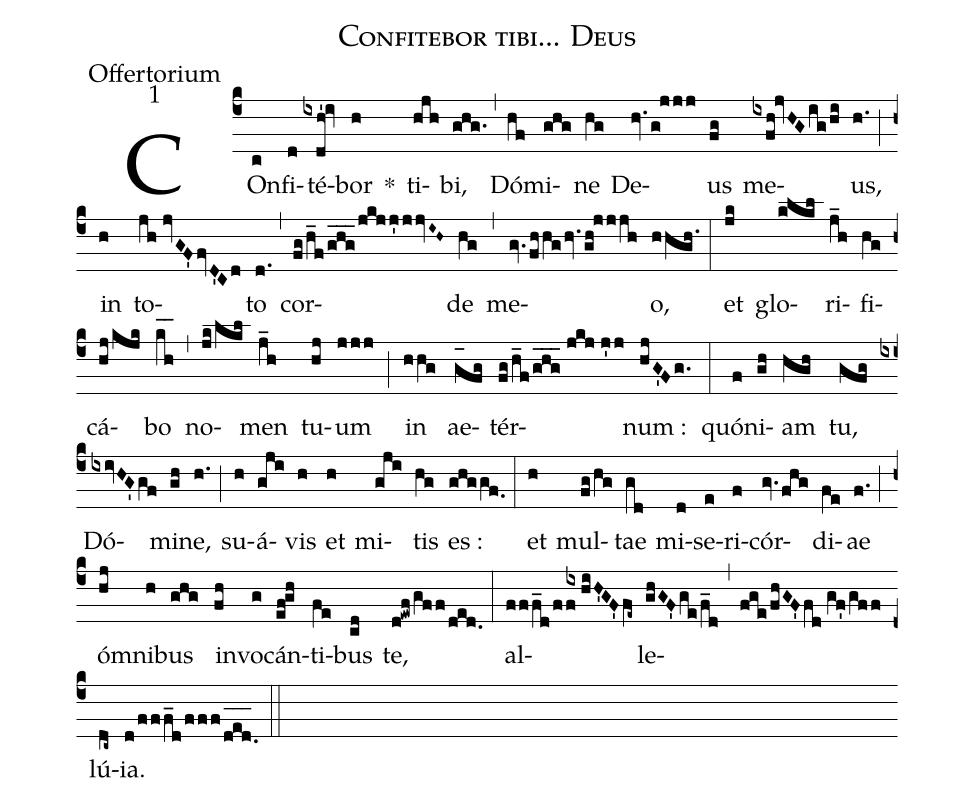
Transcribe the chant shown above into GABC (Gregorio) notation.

name:Confitebor tibi... Deus;
office-part:Offertorium;
mode:1;
%%
(c4) COn(c)fi(d)té(ixdh'!iv)bor(h) *() ti(hjh)bi,(ghg.) (,) Dó(hf)mi(ghg)ne(hg) De(hv.g!jjj)us(fg) me(ixfh!jvHGig/hi)us,(h.) (;) in(h) to(jh//jvGF'fvD'Cd)to(d.) (,) cor(fg/h_f/ghg___/jkjj'jjvI~H~)de(hg) (,) me(gv.fhhghv.gh!jjjh)o,(hhgh.) (:) et(jk) glo(klkl)ri(j_h)fi(hg)cá(hj/kjk)bo(k_[hl:1]h_[hl:1]) (,) no(jk[oll:1{1]/lkl[oll:}])men(j_h) tu(hj)um(jjj) (;) in(hhg) ae(g_[oh:h]fg)tér(fg/h_f/ghg___//jkj//j'j)num :(hjG'Fg.) (:) quó(f)ni(gh)am(hgh) tu,(gfg) Dó(ixivHG'gf)mi(gh)ne,(h.) (;) su(h)á(gji)vis(h) et(h) mi(gji)tis(hg) es :(ghggf.0) (:) et(h) mul(fg/hg)tae(gd) mi(d)se(e)ri(f)cór(gv.fhg)di(fe)ae(f.) (;) ó(hj)mni(h)bus(ghg) in(fh)vo(g)cán(ef!gh)ti(fe)bus(cd) te,(d!ewfgff/ded.) (:) al(fff_d/f/[1]{ix}f//hiH'GF'fe~)le(ghGF'/!ge/!f_d)(,)(fge/fhGF'fd//gf'/gff)lú(dc~){ia}.(d/fff_d/fff/d_[oh:h]e_[oh:h]d._[oh:h]) (::)
